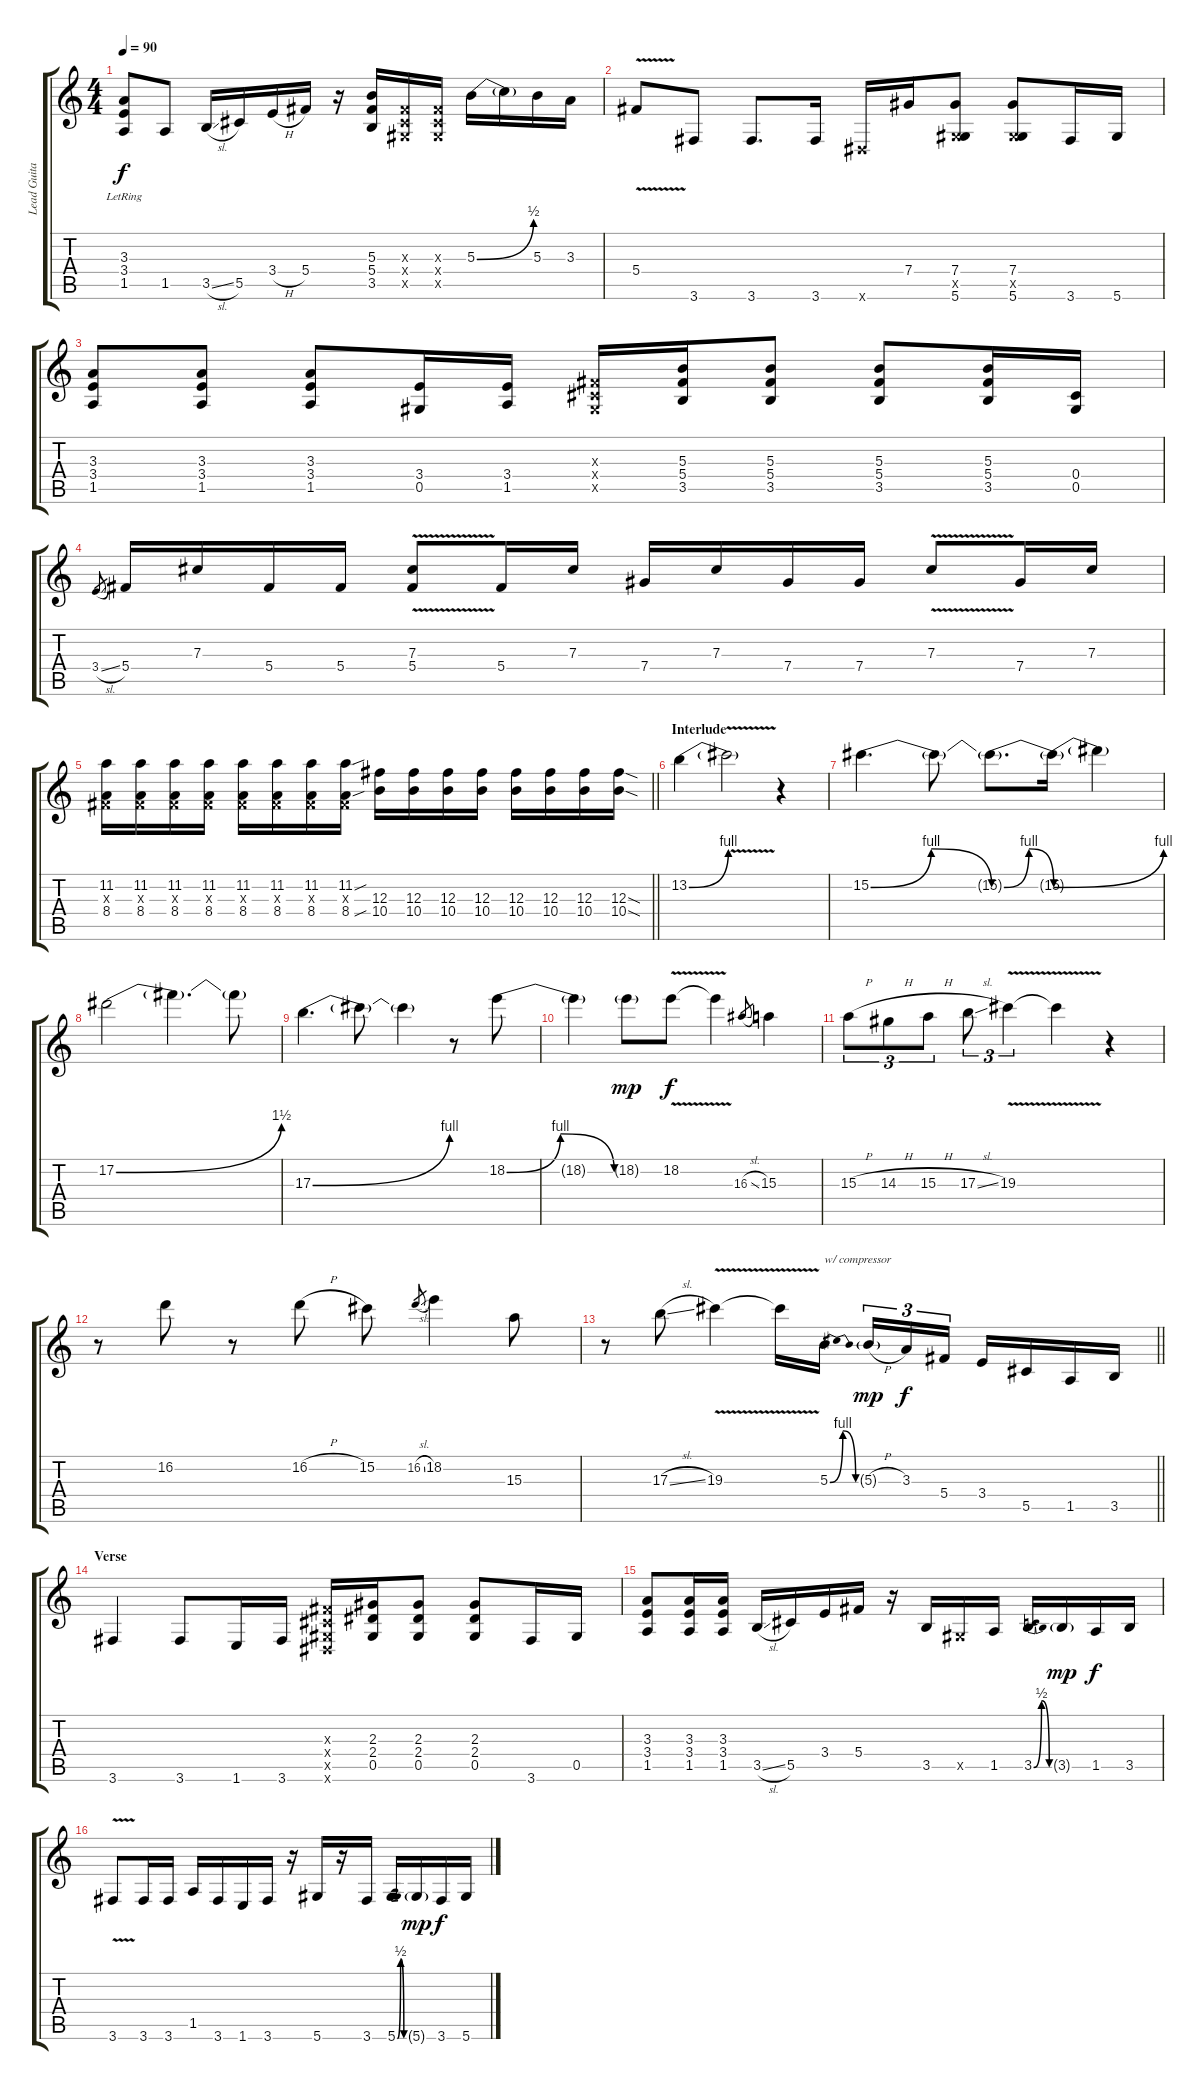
\track ("Lead Guitar" "Lead Guita") {instrument distortionguitar}
\staff {score tabs}
\tuning (Eb4 Bb3 Gb3 Db3 Ab2 Eb2) {hide}
\ts (4 4)
\tempo 90
\clef g2
\ks c
(3.3{lr} 3.4{lr} 1.5{lr}).8{dy f} 1.5.8 3.5{sl}.16 5.5.16 3.4{h}.16 5.4.16 r.16 (5.3 5.4 3.5).16 (0.3{x} 0.4{x} 0.5{x}).16 (0.3{x} 0.4{x} 0.5{x}).16 5.3{be (bend 0 0 60 2)}.16 5.3{t}.16 5.3.16 3.3.16 |
5.4{v}.8 3.6.8 3.6.8{d} 3.6.16 0.6{x}.16 7.4.16 (7.4 0.5{x} 5.6).8 (7.4 0.5{x} 5.6).8 3.6.16 5.6.16 |
(3.3 3.4 1.5).8 (3.3 3.4 1.5).8 (3.3 3.4 1.5).8 (3.4 0.5).16 (3.4 1.5).16 (0.3{x} 0.4{x} 0.5{x}).16 (5.3 5.4 3.5).16 (5.3 5.4 3.5).8 (5.3 5.4 3.5).8 (5.3 5.4 3.5).16 (0.4 0.5).16 |
3.4{sl}.8{gr} 5.4.16 7.3.16 5.4.16 5.4.16 (7.3 5.4{v}).8 5.4.16 7.3.16 7.4.16 7.3.16 7.4.16 7.4.16 7.3{v}.8 7.4.16 7.3.16 |
\barLineRight lightlight
(11.2 0.3{x} 8.4).16 (11.2 0.3{x} 8.4).16 (11.2 0.3{x} 8.4).16 (11.2 0.3{x} 8.4).16 (11.2 0.3{x} 8.4).16 (11.2 0.3{x} 8.4).16 (11.2 0.3{x} 8.4).16 (11.2{sou} 0.3{x} 8.4{sou}).16 (12.3 10.4).16 (12.3 10.4).16 (12.3 10.4).16 (12.3 10.4).16 (12.3 10.4).16 (12.3 10.4).16 (12.3 10.4).16 (12.3{sod} 10.4{sod}).16 |
\section ("" "Interlude")
13.2{be (bend 0 0 60 4)}.4 13.2{v t}.2 r.4 |
15.2{be (bendrelease 0 0 15 4 45 4 60 0)}.4{d} 15.2{t}.8 15.2{be (bendrelease 0 0 30 4 30 4 60 0) t}.8{d} 15.2{be (bend 0 0 60 4) t}.16 15.2{t}.4 |
17.2{be (bend 0 0 60 6)}.2 17.2{t}.4{d} 17.2{t}.8 |
17.3{be (bend 0 0 60 4)}.4{d} 17.3{t}.8 17.3{t}.4 r.8 18.2{be (bendrelease 0 0 15 4 30 4 60 0)}.8 |
18.2{t}.4 18.2{g}.8{dy mp} 18.2{v}.8{dy f} 18.2{t}.4 16.3{sl}.8{gr} 15.3.4 |
15.3{h}.8{tu (3 2)} 14.3{h}.8{tu (3 2)} 15.3{h}.8{tu (3 2)} 17.3{sl}.8{tu (3 2)} 19.3{v}.4{tu (3 2)} 19.3{t}.4 r.4 |
r.8 16.2.8 r.8 16.2{h}.8 15.2.8 16.2{sl}.8{gr} 18.2.4 15.3.8 |
\barLineRight lightlight
r.8 17.3{sl}.8 19.3{v}.4 19.3{t}.16 5.3{be (bendrelease 0 0 30 4 30 4 60 0)}.16{txt "w/ compressor" instrument overdrivenguitar} 5.3{h g}.16{tu (3 2) dy mp} 3.3.16{tu (3 2) dy f} 5.4.16{tu (3 2)} 3.4.16 5.5.16 1.5.16 3.5.16 |
\section ("" "Verse")
3.6.4{instrument distortionguitar} 3.6.8 1.6.16 3.6.16 (0.3{x} 0.4{x} 0.5{x} 0.6{x}).16 (2.3 2.4 0.5).16 (2.3 2.4 0.5).8 (2.3 2.4 0.5).8 3.6.16 0.5.16 |
(3.3 3.4 1.5).8 (3.3 3.4 1.5).16 (3.3 3.4 1.5).16 3.5{sl}.16 5.5.16 3.4.16 5.4.16 r.16 3.5.16 0.5{x}.16 1.5.16 3.5{be (bendrelease 0 0 30 2 30 2 60 0)}.16 3.5{g}.16{dy mp} 1.5.16{dy f} 3.5.16 |
3.6{v}.8 3.6.16 3.6.16 1.5.16 3.6.16 1.6.16 3.6.16 r.16 5.6.16 r.16 3.6.16 5.6{be (bendrelease 0 0 30 2 30 2 60 0)}.16 5.6{g}.16{dy mp} 3.6.16{dy f} 5.6.16
